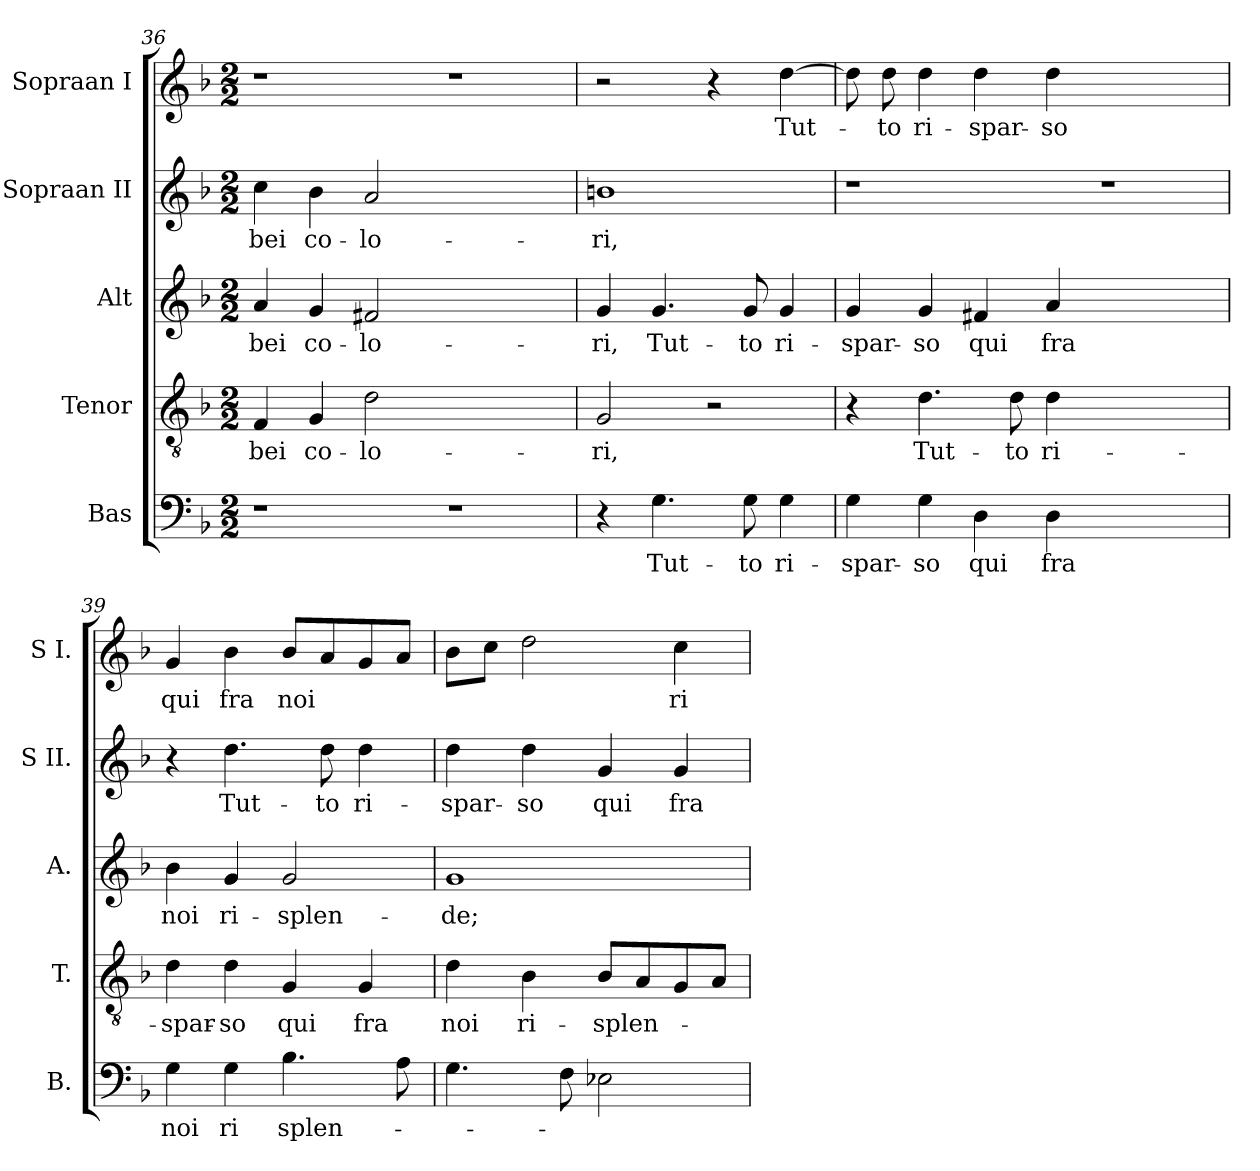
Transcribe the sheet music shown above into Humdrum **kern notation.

**kern	**text	**kern	**text	**kern	**text	**kern	**text	**kern	**text
*part5	*part5	*part4	*part4	*part3	*part3	*part2	*part2	*part1	*part1
*staff5	*staff5	*staff4	*staff4	*staff3	*staff3	*staff2	*staff2	*staff1	*staff1
*I"Bas	*	*I"Tenor	*	*I"Alt	*	*I"Sopraan II	*	*I"Sopraan I	*
*I'B.	*	*I'T.	*	*I'A.	*	*I'S II.	*	*I'S I.	*
*clefF4	*	*clefGv2	*	*clefG2	*	*clefG2	*	*clefG2	*
*k[b-]	*	*k[b-]	*	*k[b-]	*	*k[b-]	*	*k[b-]	*
*F:	*	*F:	*	*F:	*	*F:	*	*F:	*
*M2/2	*	*M2/2	*	*M2/2	*	*M2/2	*	*M2/2	*
=36	=36	=36	=36	=36	=36	=36	=36	=36	=36
!	!	!	!LO:LY:b:color=#000000	!	!	!	!	!	!
!	!	!	!	!	!LO:LY:b:color=#000000	!	!	!	!
!	!	!	!	!	!	!	!LO:LY:b:color=#000000	!	!
1r	.	4Fi/	bei	4ai/	bei	4cci\	bei	1r	.
!	!	!	!LO:LY:b:color=#000000	!	!	!	!	!	!
!	!	!	!	!	!LO:LY:b:color=#000000	!	!	!	!
!	!	!	!	!	!	!	!LO:LY:b:color=#000000	!	!
.	.	4Gi/	co-	4gi/	co-	4b-i\	co-	.	.
!	!	!	!LO:LY:b:color=#000000	!	!	!	!	!	!
!	!	!	!	!	!LO:LY:b:color=#000000	!	!	!	!
!	!	!	!	!	!	!	!LO:LY:b:color=#000000	!	!
.	.	2di\	lo-	2f#Xi/	lo-	2ai/	lo-	.	.
1r	.	1ryy	.	1ryy	.	1ryy	.	1r	.
=37	=37	=37	=37	=37	=37	=37	=37	=37	=37
!	!	!	!LO:LY:b:color=#000000	!	!	!	!	!	!
!	!	!	!	!	!LO:LY:b:color=#000000	!	!	!	!
!	!	!	!	!	!	!	!LO:LY:b:color=#000000	!	!
4r	.	2Gi/	ri,	4gi/	ri,	1bni	ri,	2r	.
!	!LO:LY:b:color=#000000	!	!	!	!	!	!	!	!
!	!	!	!	!	!LO:LY:b:color=#000000	!	!	!	!
4.Gi\	Tut-	.	.	4.gi/	Tut-	.	.	.	.
.	.	2r	.	.	.	.	.	4r	.
!	!LO:LY:b:color=#000000	!	!	!	!	!	!	!	!
!	!	!	!	!	!LO:LY:b:color=#000000	!	!	!	!
8Gi\	to	.	.	8gi/	to	.	.	.	.
!	!LO:LY:b:color=#000000	!	!	!	!	!	!	!	!
!	!	!	!	!	!LO:LY:b:color=#000000	!	!	!	!
!	!	!	!	!	!	!	!	!	!LO:LY:b:color=#000000
4Gi\	ri-	.	.	4gi/	ri-	.	.	[>4ddi\	Tut-
=38	=38	=38	=38	=38	=38	=38	=38	=38	=38
!	!LO:LY:b:color=#000000	!	!	!	!	!	!	!	!
!	!	!	!	!	!LO:LY:b:color=#000000	!	!	!	!
4Gi\	spar-	4r	.	4gi/	spar-	1r	.	8ddi\]	.
!	!	!	!	!	!	!	!	!	!LO:LY:b:color=#000000
.	.	.	.	.	.	.	.	8ddi\	-to
!	!LO:LY:b:color=#000000	!	!	!	!	!	!	!	!
!	!	!	!LO:LY:b:color=#000000	!	!	!	!	!	!
!	!	!	!	!	!LO:LY:b:color=#000000	!	!	!	!
!	!	!	!	!	!	!	!	!	!LO:LY:b:color=#000000
4Gi\	so	4.di\	Tut-	4gi/	so	.	.	4ddi\	ri-
!	!LO:LY:b:color=#000000	!	!	!	!	!	!	!	!
!	!	!	!	!	!LO:LY:b:color=#000000	!	!	!	!
!	!	!	!	!	!	!	!	!	!LO:LY:b:color=#000000
4Di\	qui	.	.	4f#Xi/	qui	.	.	4ddi\	spar-
!	!	!	!LO:LY:b:color=#000000	!	!	!	!	!	!
.	.	8di\	to	.	.	.	.	.	.
!	!LO:LY:b:color=#000000	!	!	!	!	!	!	!	!
!	!	!	!LO:LY:b:color=#000000	!	!	!	!	!	!
!	!	!	!	!	!LO:LY:b:color=#000000	!	!	!	!
!	!	!	!	!	!	!	!	!	!LO:LY:b:color=#000000
4Di\	fra	4di\	ri-	4ai/	fra	.	.	4ddi\	so
1ryy	.	1ryy	.	1ryy	.	1r	.	1ryy	.
=39	=39	=39	=39	=39	=39	=39	=39	=39	=39
!	!LO:LY:b:color=#000000	!	!	!	!	!	!	!	!
!	!	!	!LO:LY:b:color=#000000	!	!	!	!	!	!
!	!	!	!	!	!LO:LY:b:color=#000000	!	!	!	!
!	!	!	!	!	!	!	!	!	!LO:LY:b:color=#000000
4Gi\	noi	4di\	spar-	4b-i\	noi	4r	.	4gi/	qui
!	!LO:LY:b:color=#000000	!	!	!	!	!	!	!	!
!	!	!	!LO:LY:b:color=#000000	!	!	!	!	!	!
!	!	!	!	!	!LO:LY:b:color=#000000	!	!	!	!
!	!	!	!	!	!	!	!LO:LY:b:color=#000000	!	!
!	!	!	!	!	!	!	!	!	!LO:LY:b:color=#000000
4Gi\	ri	4di\	so	4gi/	ri-	4.ddi\	Tut-	4b-i\	fra
!	!LO:LY:b:color=#000000	!	!	!	!	!	!	!	!
!	!	!	!LO:LY:b:color=#000000	!	!	!	!	!	!
!	!	!	!	!	!LO:LY:b:color=#000000	!	!	!	!
!	!	!	!	!	!	!	!	!	!LO:LY:b:color=#000000
4.B-i\	splen-	4Gi/	qui	2gi/	splen-	.	.	8b-i/L	noi
!	!	!	!	!	!	!	!LO:LY:b:color=#000000	!	!
.	.	.	.	.	.	8ddi\	to	8ai/	.
!	!	!	!LO:LY:b:color=#000000	!	!	!	!	!	!
!	!	!	!	!	!	!	!LO:LY:b:color=#000000	!	!
.	.	4Gi/	fra	.	.	4ddi\	ri-	8gi/	.
8Ai\	.	.	.	.	.	.	.	8ai/J	.
!!LO:PB:g=z
=40	=40	=40	=40	=40	=40	=40	=40	=40	=40
!	!	!	!LO:LY:b:color=#000000	!	!	!	!	!	!
!	!	!	!	!	!LO:LY:b:color=#000000	!	!	!	!
!	!	!	!	!	!	!	!LO:LY:b:color=#000000	!	!
4.Gi\	.	4di\	noi	1gi	-de;	4ddi\	spar-	8b-i\L	.
.	.	.	.	.	.	.	.	8cci\J	.
!	!	!	!LO:LY:b:color=#000000	!	!	!	!	!	!
!	!	!	!	!	!	!	!LO:LY:b:color=#000000	!	!
.	.	4B-i\	ri-	.	.	4ddi\	so	2ddi\	.
8Fi\	.	.	.	.	.	.	.	.	.
!	!	!	!LO:LY:b:color=#000000	!	!	!	!	!	!
!	!	!	!	!	!	!	!LO:LY:b:color=#000000	!	!
2E-Xi\	.	8B-i/L	splen-	.	.	4gi/	qui	.	.
.	.	8Ai/	.	.	.	.	.	.	.
!	!	!	!	!	!	!	!LO:LY:b:color=#000000	!	!
!	!	!	!	!	!	!	!	!	!LO:LY:b:color=#000000
.	.	8Gi/	.	.	.	4gi/	fra	4cci\	ri-
.	.	8Ai/J	.	.	.	.	.	.	.
=	=	=	=	=	=	=	=	=	=
*-	*-	*-	*-	*-	*-	*-	*-	*-	*-
